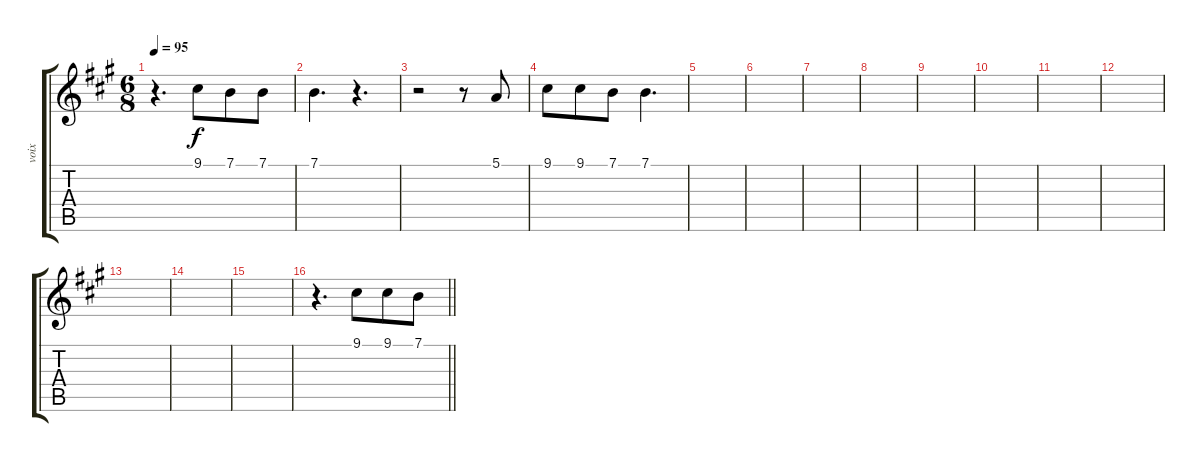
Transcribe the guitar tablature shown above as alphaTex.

\track ("voix" "voix") {instrument flute}
\staff {score tabs}
\tuning (E4 B3 G3 D3 A2 E2) {hide}
\ts (6 8)
\tempo 95
\clef g2
\ks a
r.4{d dy f} 9.1.8 7.1.8 7.1.8 |
7.1.4{d} r.4{d} |
r.2 r.8 5.1.8 |
9.1.8 9.1.8 7.1.8 7.1.4{d} |
|
|
|
|
|
|
|
|
|
|
|
\barLineRight lightlight
r.4{d} 9.1.8 9.1.8 7.1.8
